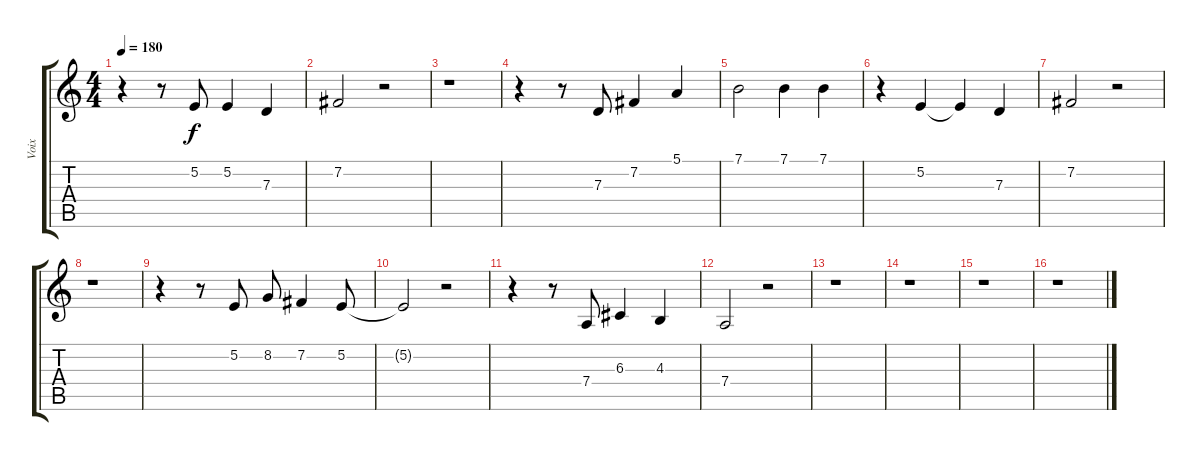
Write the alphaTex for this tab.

\track ("Voix" "Voix") {instrument accordion}
\staff {score tabs}
\tuning (E4 B3 G3 D3 A2 E2) {hide}
\ts (4 4)
\tempo 180
\clef g2
\ks c
r.4{dy f} r.8 5.2.8 5.2.4 7.3.4 |
7.2.2 r.2 |
r.1 |
r.4 r.8 7.3.8 7.2.4 5.1.4 |
7.1.2 7.1.4 7.1.4 |
r.4 5.2.4 5.2{t}.4 7.3.4 |
7.2.2 r.2 |
r.1 |
r.4 r.8 5.2.8 8.2.8 7.2.4 5.2.8 |
5.2{t}.2 r.2 |
r.4 r.8 7.4.8 6.3.4 4.3.4 |
7.4.2 r.2 |
r.1 |
r.1 |
r.1 |
r.1
